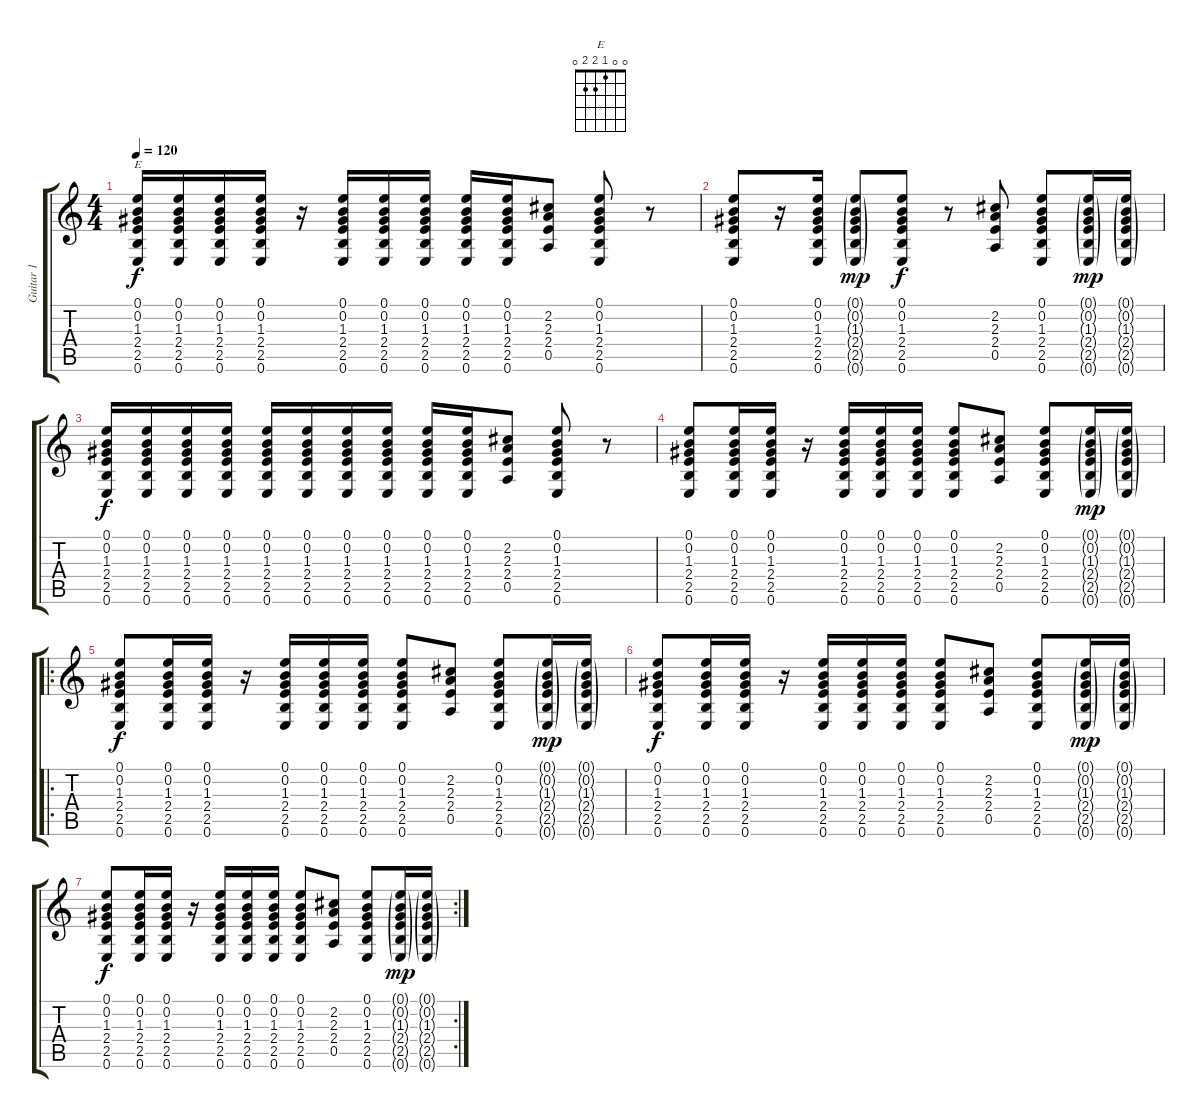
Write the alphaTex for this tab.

\track ("Guitar 1" "Guitar 1") {instrument acousticguitarnylon}
\staff {score tabs}
\tuning (E4 B3 G3 D3 A2 E2) {hide}
\chord ("E" 0 0 1 2 2 0)
\ts (4 4)
\tempo 120
\clef g2
\ks c
(0.1 0.2 1.3 2.4 2.5 0.6).16{ch "E" dy f} (0.1 0.2 1.3 2.4 2.5 0.6).16 (0.1 0.2 1.3 2.4 2.5 0.6).16 (0.1 0.2 1.3 2.4 2.5 0.6).16 r.16 (0.1 0.2 1.3 2.4 2.5 0.6).16 (0.1 0.2 1.3 2.4 2.5 0.6).16 (0.1 0.2 1.3 2.4 2.5 0.6).16 (0.1 0.2 1.3 2.4 2.5 0.6).16 (0.1 0.2 1.3 2.4 2.5 0.6).16 (2.2 2.3 2.4 0.5).8 (0.1 0.2 1.3 2.4 2.5 0.6).8 r.8 |
(0.1 0.2 1.3 2.4 2.5 0.6).8 r.16 (0.1 0.2 1.3 2.4 2.5 0.6).16 (0.1{g} 0.2{g} 1.3{g} 2.4{g} 2.5{g} 0.6{g}).8{dy mp} (0.1 0.2 1.3 2.4 2.5 0.6).8{dy f} r.8 (2.2 2.3 2.4 0.5).8 (0.1 0.2 1.3 2.4 2.5 0.6).8 (0.1{g} 0.2{g} 1.3{g} 2.4{g} 2.5{g} 0.6{g}).16{dy mp} (0.1{g} 0.2{g} 1.3{g} 2.4{g} 2.5{g} 0.6{g}).16 |
(0.1 0.2 1.3 2.4 2.5 0.6).16{dy f} (0.1 0.2 1.3 2.4 2.5 0.6).16 (0.1 0.2 1.3 2.4 2.5 0.6).16 (0.1 0.2 1.3 2.4 2.5 0.6).16 (0.1 0.2 1.3 2.4 2.5 0.6).16 (0.1 0.2 1.3 2.4 2.5 0.6).16 (0.1 0.2 1.3 2.4 2.5 0.6).16 (0.1 0.2 1.3 2.4 2.5 0.6).16 (0.1 0.2 1.3 2.4 2.5 0.6).16 (0.1 0.2 1.3 2.4 2.5 0.6).16 (2.2 2.3 2.4 0.5).8 (0.1 0.2 1.3 2.4 2.5 0.6).8 r.8 |
(0.1 0.2 1.3 2.4 2.5 0.6).8 (0.1 0.2 1.3 2.4 2.5 0.6).16 (0.1 0.2 1.3 2.4 2.5 0.6).16 r.16 (0.1 0.2 1.3 2.4 2.5 0.6).16 (0.1 0.2 1.3 2.4 2.5 0.6).16 (0.1 0.2 1.3 2.4 2.5 0.6).16 (0.1 0.2 1.3 2.4 2.5 0.6).8 (2.2 2.3 2.4 0.5).8 (0.1 0.2 1.3 2.4 2.5 0.6).8 (0.1{g} 0.2{g} 1.3{g} 2.4{g} 2.5{g} 0.6{g}).16{dy mp} (0.1{g} 0.2{g} 1.3{g} 2.4{g} 2.5{g} 0.6{g}).16 |
\ro
(0.1 0.2 1.3 2.4 2.5 0.6).8{dy f} (0.1 0.2 1.3 2.4 2.5 0.6).16 (0.1 0.2 1.3 2.4 2.5 0.6).16 r.16 (0.1 0.2 1.3 2.4 2.5 0.6).16 (0.1 0.2 1.3 2.4 2.5 0.6).16 (0.1 0.2 1.3 2.4 2.5 0.6).16 (0.1 0.2 1.3 2.4 2.5 0.6).8 (2.2 2.3 2.4 0.5).8 (0.1 0.2 1.3 2.4 2.5 0.6).8 (0.1{g} 0.2{g} 1.3{g} 2.4{g} 2.5{g} 0.6{g}).16{dy mp} (0.1{g} 0.2{g} 1.3{g} 2.4{g} 2.5{g} 0.6{g}).16 |
(0.1 0.2 1.3 2.4 2.5 0.6).8{dy f} (0.1 0.2 1.3 2.4 2.5 0.6).16 (0.1 0.2 1.3 2.4 2.5 0.6).16 r.16 (0.1 0.2 1.3 2.4 2.5 0.6).16 (0.1 0.2 1.3 2.4 2.5 0.6).16 (0.1 0.2 1.3 2.4 2.5 0.6).16 (0.1 0.2 1.3 2.4 2.5 0.6).8 (2.2 2.3 2.4 0.5).8 (0.1 0.2 1.3 2.4 2.5 0.6).8 (0.1{g} 0.2{g} 1.3{g} 2.4{g} 2.5{g} 0.6{g}).16{dy mp} (0.1{g} 0.2{g} 1.3{g} 2.4{g} 2.5{g} 0.6{g}).16 |
\rc 2
(0.1 0.2 1.3 2.4 2.5 0.6).8{dy f} (0.1 0.2 1.3 2.4 2.5 0.6).16 (0.1 0.2 1.3 2.4 2.5 0.6).16 r.16 (0.1 0.2 1.3 2.4 2.5 0.6).16 (0.1 0.2 1.3 2.4 2.5 0.6).16 (0.1 0.2 1.3 2.4 2.5 0.6).16 (0.1 0.2 1.3 2.4 2.5 0.6).8 (2.2 2.3 2.4 0.5).8 (0.1 0.2 1.3 2.4 2.5 0.6).8 (0.1{g} 0.2{g} 1.3{g} 2.4{g} 2.5{g} 0.6{g}).16{dy mp} (0.1{g} 0.2{g} 1.3{g} 2.4{g} 2.5{g} 0.6{g}).16
